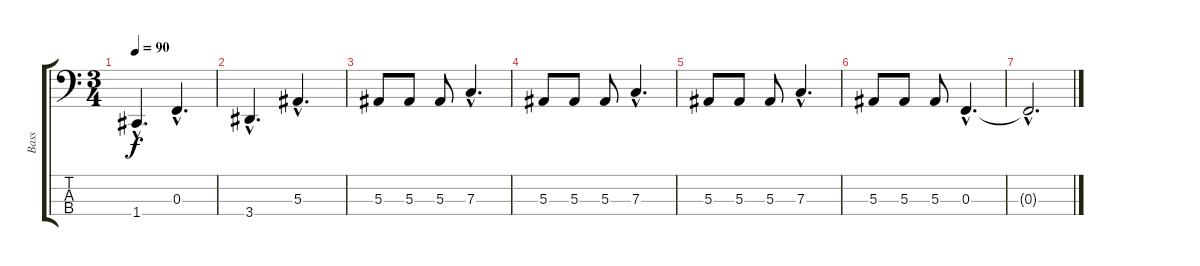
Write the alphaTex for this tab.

\track ("Bass" "Bass") {instrument electricbassfinger}
\staff {score tabs}
\tuning (Eb2 Bb1 F1 C1) {hide}
\ts (3 4)
\tempo 90
\clef f4
\ks c
1.4{hac}.4{d dy f} 0.3{hac}.4{d} |
3.4{hac}.4{d} 5.3{hac}.4{d} |
5.3.8 5.3.8 5.3.8 7.3{hac}.4{d} |
5.3.8 5.3.8 5.3.8 7.3{hac}.4{d} |
5.3.8 5.3.8 5.3.8 7.3{hac}.4{d} |
5.3.8 5.3.8 5.3.8 0.3{hac}.4{d} |
0.3{hac t}.2{d}
